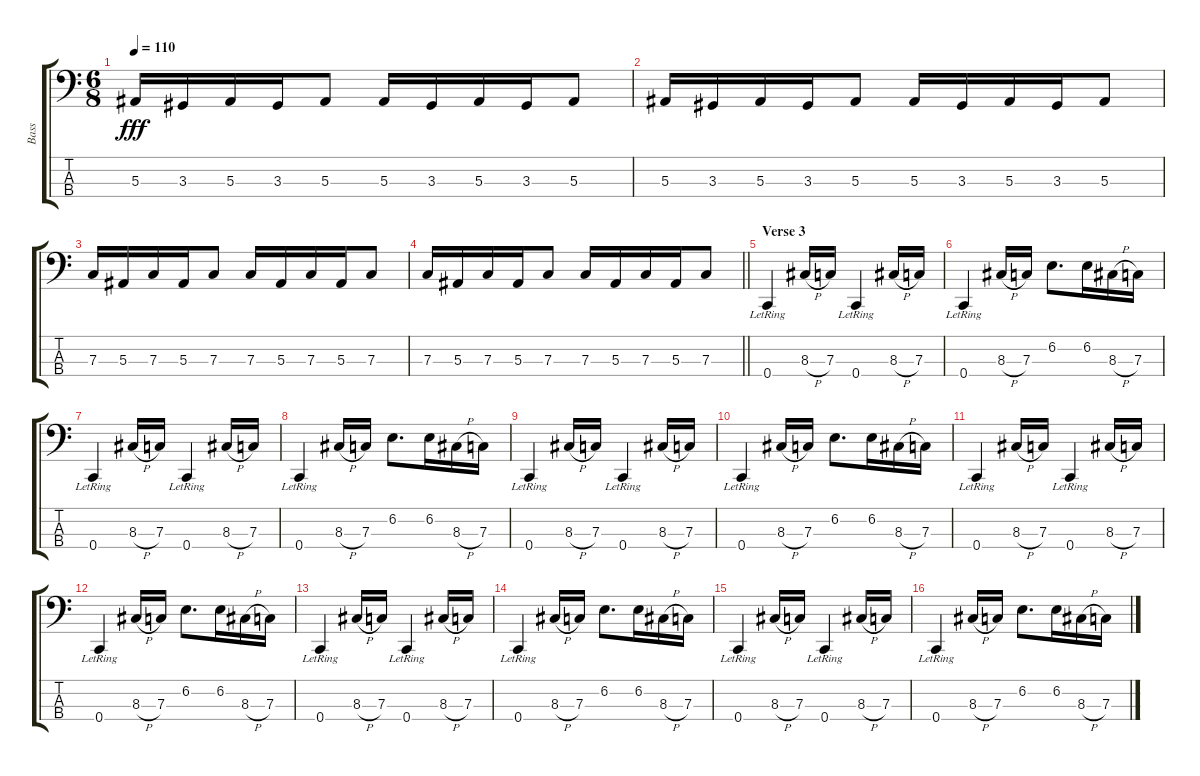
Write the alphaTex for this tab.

\track ("Bass" "Bass") {instrument electricbasspick}
\staff {score tabs}
\tuning (Eb2 Bb1 F1 C1) {hide}
\ts (6 8)
\tempo 110
\clef f4
\ks c
5.3.16{dy fff} 3.3.16 5.3.16 3.3.16 5.3.8 5.3.16 3.3.16 5.3.16 3.3.16 5.3.8 |
5.3.16 3.3.16 5.3.16 3.3.16 5.3.8 5.3.16 3.3.16 5.3.16 3.3.16 5.3.8 |
7.3.16 5.3.16 7.3.16 5.3.16 7.3.8 7.3.16 5.3.16 7.3.16 5.3.16 7.3.8 |
\barLineRight lightlight
7.3.16 5.3.16 7.3.16 5.3.16 7.3.8 7.3.16 5.3.16 7.3.16 5.3.16 7.3.8 |
\section ("" "Verse 3")
0.4{lr}.4 8.3{h}.16 7.3.16 0.4{lr}.4 8.3{h}.16 7.3.16 |
0.4{lr}.4 8.3{h}.16 7.3.16 6.2.8{d} 6.2.16 8.3{h}.16 7.3.16 |
0.4{lr}.4 8.3{h}.16 7.3.16 0.4{lr}.4 8.3{h}.16 7.3.16 |
0.4{lr}.4 8.3{h}.16 7.3.16 6.2.8{d} 6.2.16 8.3{h}.16 7.3.16 |
0.4{lr}.4 8.3{h}.16 7.3.16 0.4{lr}.4 8.3{h}.16 7.3.16 |
0.4{lr}.4 8.3{h}.16 7.3.16 6.2.8{d} 6.2.16 8.3{h}.16 7.3.16 |
0.4{lr}.4 8.3{h}.16 7.3.16 0.4{lr}.4 8.3{h}.16 7.3.16 |
0.4{lr}.4 8.3{h}.16 7.3.16 6.2.8{d} 6.2.16 8.3{h}.16 7.3.16 |
0.4{lr}.4 8.3{h}.16 7.3.16 0.4{lr}.4 8.3{h}.16 7.3.16 |
0.4{lr}.4 8.3{h}.16 7.3.16 6.2.8{d} 6.2.16 8.3{h}.16 7.3.16 |
0.4{lr}.4 8.3{h}.16 7.3.16 0.4{lr}.4 8.3{h}.16 7.3.16 |
0.4{lr}.4 8.3{h}.16 7.3.16 6.2.8{d} 6.2.16 8.3{h}.16 7.3.16
